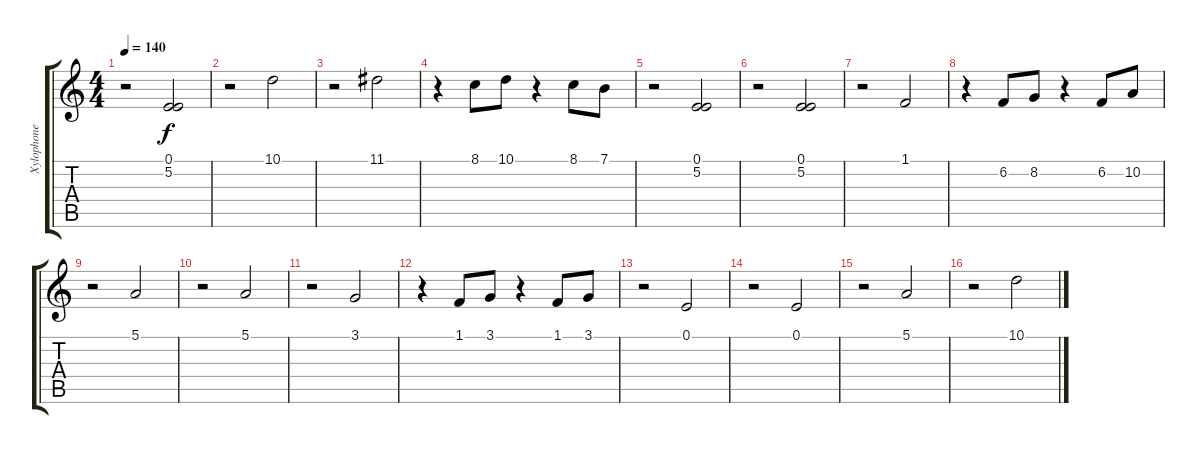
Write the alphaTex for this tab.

\track ("Xylophone" "Xylophone") {instrument xylophone}
\staff {score tabs}
\tuning (E4 B3 G3 D3 A2 E2) {hide}
\ts (4 4)
\tempo 140
\clef g2
\ks c
r.2{dy f} (0.1 5.2).2 |
r.2 10.1.2 |
r.2 11.1.2 |
r.4 8.1.8 10.1.8 r.4 8.1.8 7.1.8 |
r.2 (0.1 5.2).2 |
r.2 (0.1 5.2).2 |
r.2 1.1.2 |
r.4 6.2.8 8.2.8 r.4 6.2.8 10.2.8 |
r.2 5.1.2 |
r.2 5.1.2 |
r.2 3.1.2 |
r.4 1.1.8 3.1.8 r.4 1.1.8 3.1.8 |
r.2 0.1.2 |
r.2 0.1.2 |
r.2 5.1.2 |
r.2 10.1.2
